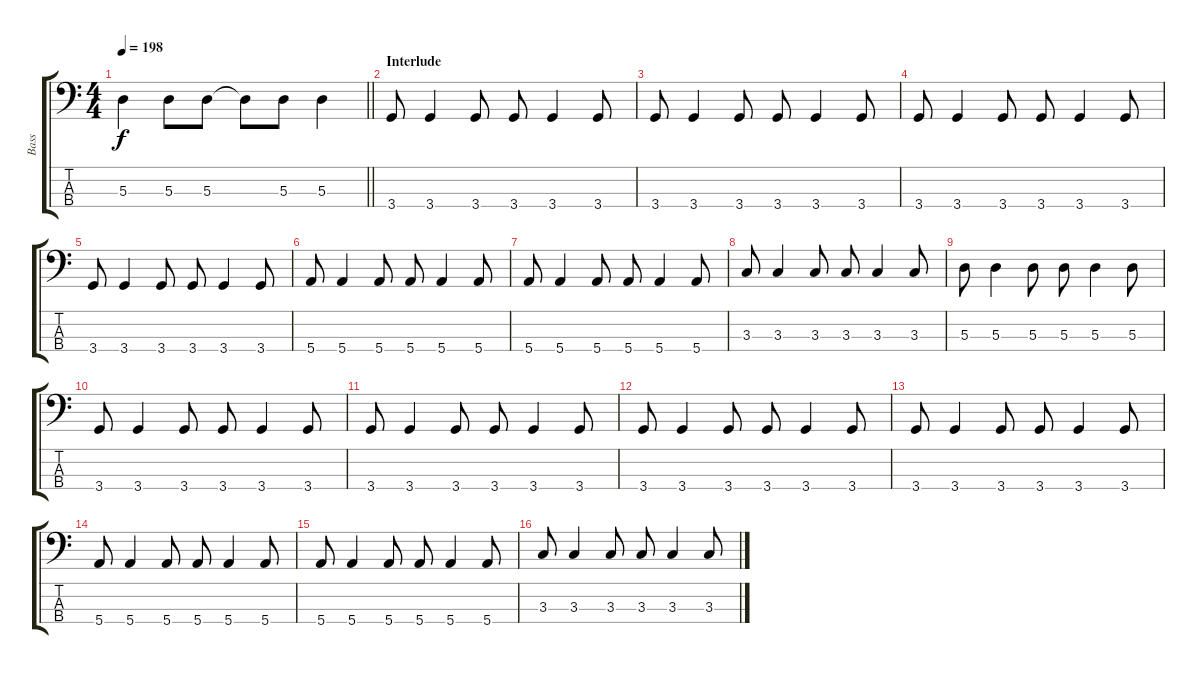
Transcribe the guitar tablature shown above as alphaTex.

\track ("Bass" "Bass") {instrument electricbassfinger}
\staff {score tabs}
\tuning (G2 D2 A1 E1) {hide}
\ts (4 4)
\tempo 198
\clef f4
\barLineRight lightlight
\ks c
5.3.4{dy f} 5.3.8 5.3.8 5.3{t}.8 5.3.8 5.3.4 |
\section ("" "Interlude")
3.4.8 3.4.4 3.4.8 3.4.8 3.4.4 3.4.8 |
3.4.8 3.4.4 3.4.8 3.4.8 3.4.4 3.4.8 |
3.4.8 3.4.4 3.4.8 3.4.8 3.4.4 3.4.8 |
3.4.8 3.4.4 3.4.8 3.4.8 3.4.4 3.4.8 |
5.4.8 5.4.4 5.4.8 5.4.8 5.4.4 5.4.8 |
5.4.8 5.4.4 5.4.8 5.4.8 5.4.4 5.4.8 |
3.3.8 3.3.4 3.3.8 3.3.8 3.3.4 3.3.8 |
5.3.8 5.3.4 5.3.8 5.3.8 5.3.4 5.3.8 |
3.4.8 3.4.4 3.4.8 3.4.8 3.4.4 3.4.8 |
3.4.8 3.4.4 3.4.8 3.4.8 3.4.4 3.4.8 |
3.4.8 3.4.4 3.4.8 3.4.8 3.4.4 3.4.8 |
3.4.8 3.4.4 3.4.8 3.4.8 3.4.4 3.4.8 |
5.4.8 5.4.4 5.4.8 5.4.8 5.4.4 5.4.8 |
5.4.8 5.4.4 5.4.8 5.4.8 5.4.4 5.4.8 |
3.3.8 3.3.4 3.3.8 3.3.8 3.3.4 3.3.8
